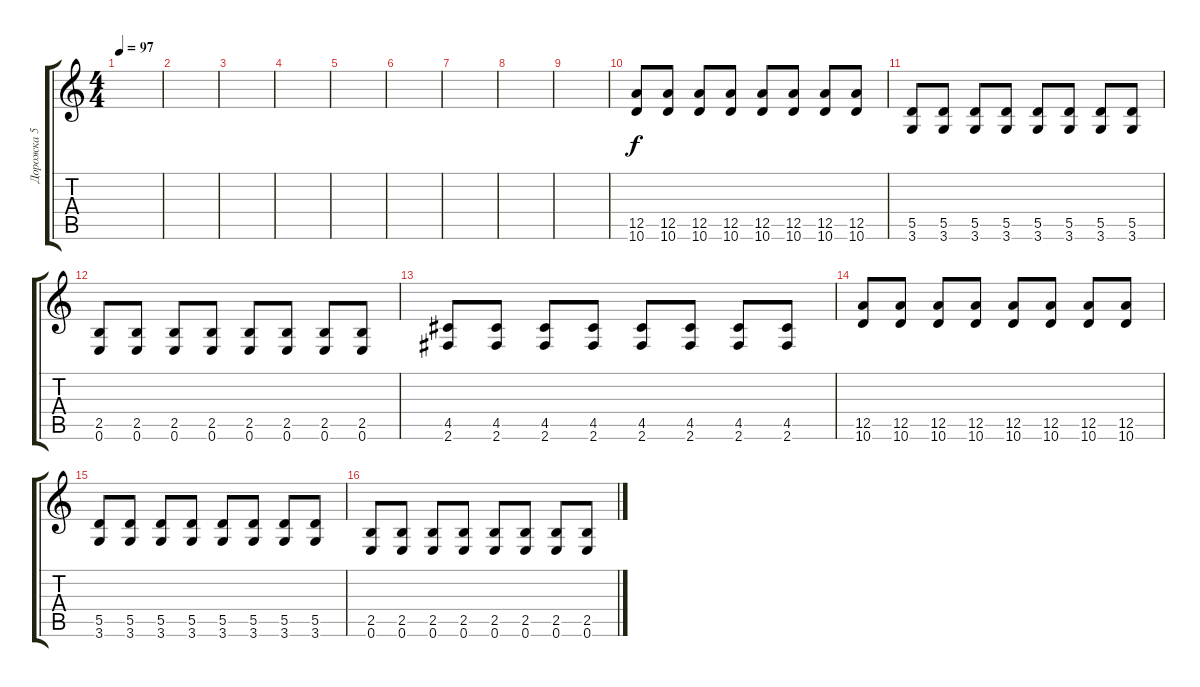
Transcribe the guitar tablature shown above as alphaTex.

\track ("Дорожка 5" "Дорожка 5") {instrument overdrivenguitar}
\staff {score tabs}
\tuning (E4 B3 G3 D3 A2 E2) {hide}
\ts (4 4)
\tempo 97
\clef g2
\ks c
|
|
|
|
|
|
|
|
|
(12.5 10.6).8 (12.5 10.6).8 (12.5 10.6).8 (12.5 10.6).8 (12.5 10.6).8 (12.5 10.6).8 (12.5 10.6).8 (12.5 10.6).8 |
(5.5 3.6).8 (5.5 3.6).8 (5.5 3.6).8 (5.5 3.6).8 (5.5 3.6).8 (5.5 3.6).8 (5.5 3.6).8 (5.5 3.6).8 |
(2.5 0.6).8 (2.5 0.6).8 (2.5 0.6).8 (2.5 0.6).8 (2.5 0.6).8 (2.5 0.6).8 (2.5 0.6).8 (2.5 0.6).8 |
(4.5 2.6).8 (4.5 2.6).8 (4.5 2.6).8 (4.5 2.6).8 (4.5 2.6).8 (4.5 2.6).8 (4.5 2.6).8 (4.5 2.6).8 |
(12.5 10.6).8 (12.5 10.6).8 (12.5 10.6).8 (12.5 10.6).8 (12.5 10.6).8 (12.5 10.6).8 (12.5 10.6).8 (12.5 10.6).8 |
(5.5 3.6).8 (5.5 3.6).8 (5.5 3.6).8 (5.5 3.6).8 (5.5 3.6).8 (5.5 3.6).8 (5.5 3.6).8 (5.5 3.6).8 |
(2.5 0.6).8 (2.5 0.6).8 (2.5 0.6).8 (2.5 0.6).8 (2.5 0.6).8 (2.5 0.6).8 (2.5 0.6).8 (2.5 0.6).8
